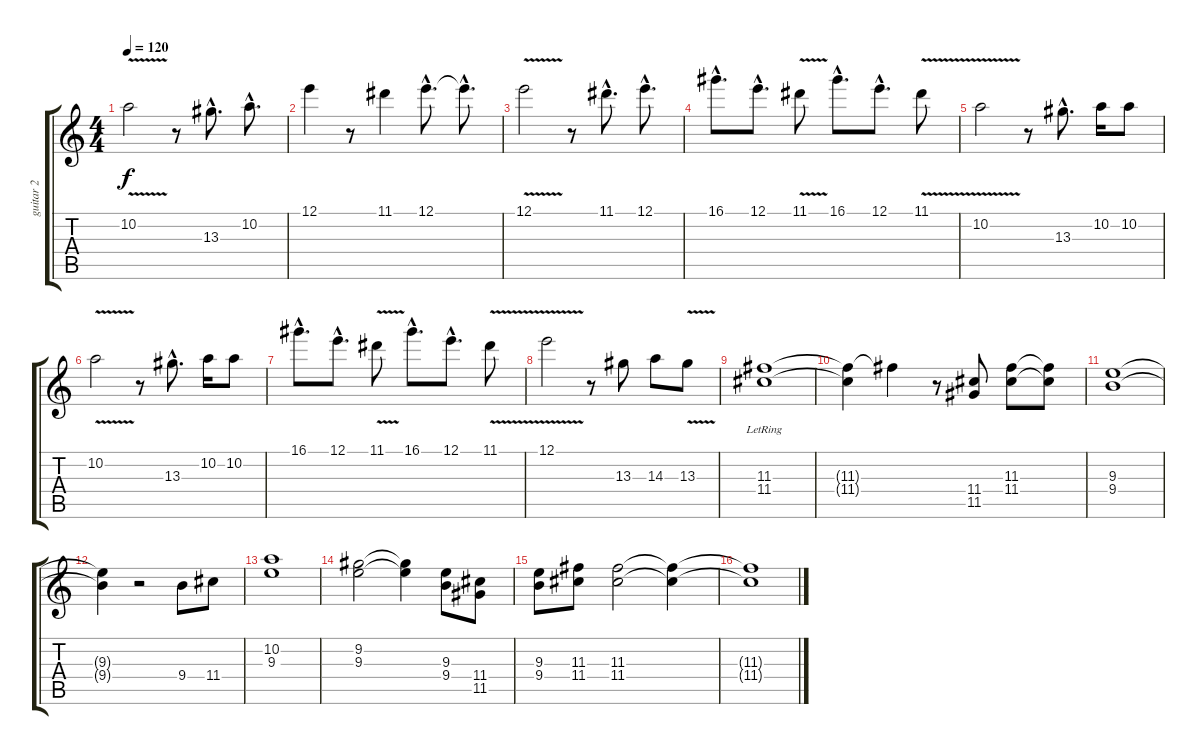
\track ("guitar 2" "guitar 2") {instrument overdrivenguitar}
\staff {score tabs}
\tuning (E4 B3 G3 D3 A2 E2) {hide}
\ts (4 4)
\tempo 120
\clef g2
\ks c
10.2{v}.2{dy f} r.8 13.3{hac}.8{d} 10.2{hac}.8{d} |
12.1.4 r.8 11.1.4 12.1{hac}.8{d} 12.1{hac t}.8{d} |
12.1{v}.2 r.8 11.1{hac}.8{d} 12.1{hac}.8{d} |
16.1{hac}.8{d} 12.1{hac}.8{d} 11.1{v}.8 16.1{hac}.8{d} 12.1{hac}.8{d} 11.1{v}.8 |
10.2{v}.2 r.8 13.3{hac}.8{d} 10.2.16 10.2.8 |
10.2{v}.2 r.8 13.3{hac}.8{d} 10.2.16 10.2.8 |
16.1{hac}.8{d} 12.1{hac}.8{d} 11.1{v}.8 16.1{hac}.8{d} 12.1{hac}.8{d} 11.1{v}.8 |
12.1{v}.2 r.8 13.3.8 14.3.8 13.3{v}.8 |
(11.3 11.4{lr}).1 |
(11.3{t} 11.4{t}).4 11.3{t}.4 r.8 (11.4 11.5).8 (11.3 11.4).8 (11.3{t} 11.4{t}).8 |
(9.3 9.4).1 |
(9.3{t} 9.4{t}).4 r.2 9.4.8 11.4.8 |
(10.2 9.3).1 |
(9.2 9.3).2 (9.2{t} 9.3{t}).4 (9.3 9.4).8 (11.4 11.5).8 |
(9.3 9.4).8 (11.3 11.4).8 (11.3 11.4).2 (11.3{t} 11.4{t}).4 |
(11.3{t} 11.4{t}).1
